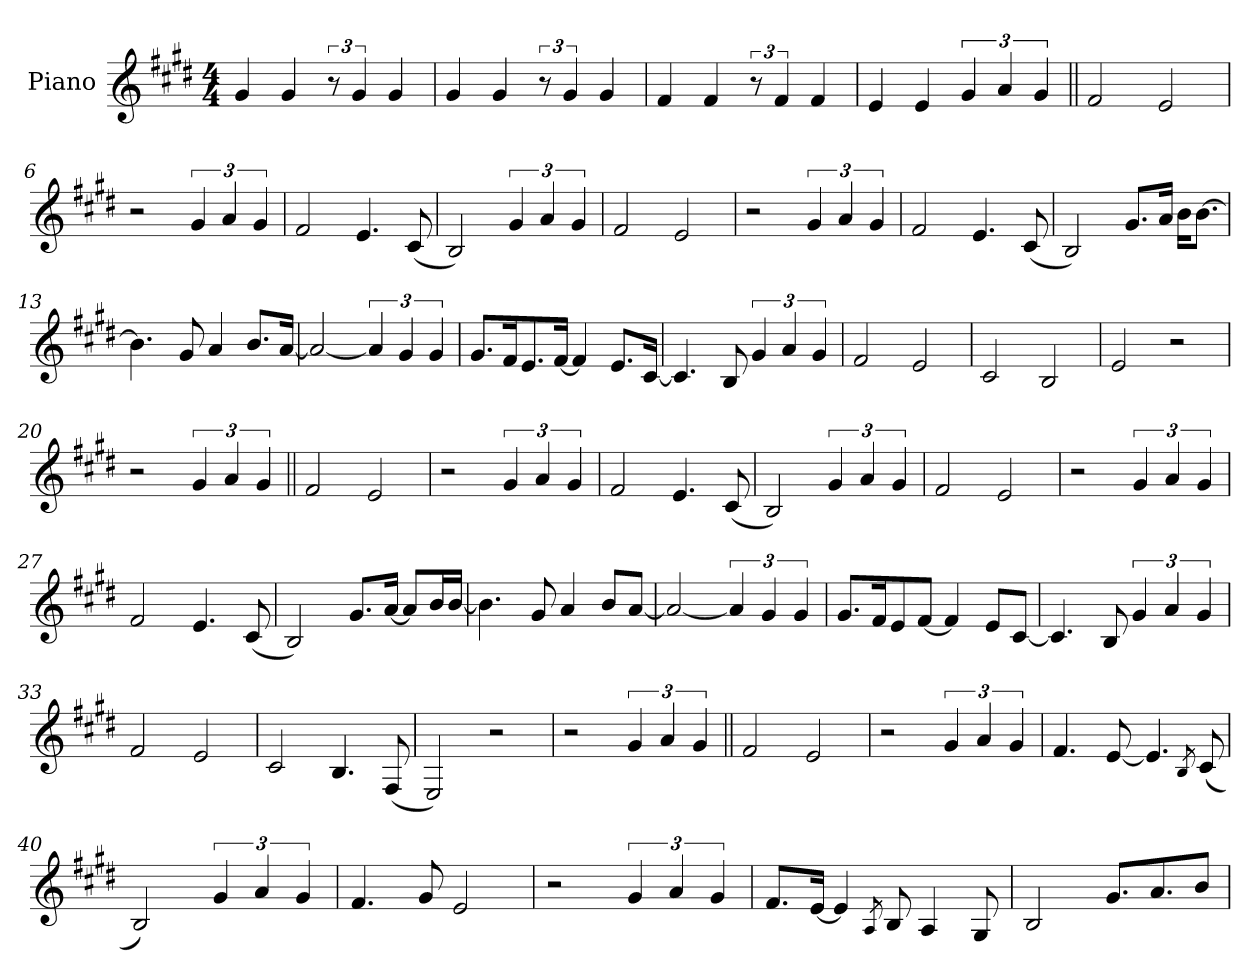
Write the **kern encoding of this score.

**kern
*part1
*staff1
*I"Piano
*I'Pno.
*clefG2
*k[f#c#g#d#]
*M4/4
=1
4g#!
4g#!
12r
6g#!
4g#!
=2
4g#!
4g#!
12r
6g#!
4g#!
=3
4f#!
4f#!
12r
6f#!
4f#!
=4
4e!
4e!
6g#
6a
6g#
=5||
2f#
2e
=6
2r
6g#
6a
6g#
=7
2f#
4.e
(<8c#
=8
2B)
6g#
6a
6g#
=9
2f#
2e
=10
2r
6g#
6a
6g#
=11
2f#
4.e
(<8c#
=12
2B)
8.g#L
16aJk
16bKL
[8.bJ
=13
4.b]
8g#
4a
8.bL
[16aJk
=14
2a_
6a]
6g#
6g#
=15
8.g#L
16f#K
8.e
[16f#Jk
4f#]
8.eL
[16c#Jk
=16
4.c#]
8B
6g#
6a
6g#
=17
2f#
2e
=18
2c#
2B
=19
2e
2r
=20
2r
6g#
6a
6g#
=21||
2f#
2e
=22
2r
6g#
6a
6g#
=23
2f#
4.e
(<8c#
=24
2B)
6g#
6a
6g#
=25
2f#
2e
=26
2r
6g#
6a
6g#
=27
2f#
4.e
(<8c#
=28
2B)
8.g#L
[16aJk
8aL]
16bL
[16bJJ
=29
4.b]
8g#
4a
8bL
[8aJ
=30
2a_
6a]
6g#
6g#
=31
8.g#L
16f#K
8e
[8f#J
4f#]
8eL
[8c#J
=32
4.c#]
8B
6g#
6a
6g#
=33
2f#
2e
=34
2c#
4.B
(8F#
=35
2E)
2r
=36
2r
6g#!
6a!
6g#!
=37||
2f#!
2e!
=38
2r
6g#!
6a!
6g#!
=39
4.f#!
[8e!
4.e!]
8qB
(<8c#!
=40
2B!)
6g#!
6a!
6g#!
=41
4.f#!
8g#!
2e!
=42
2r
6g#!
6a!
6g#!
=43
8.f#!L
[16e!Jk
4e!]
8qA
8B!
4A!
8G#!
=44
2B!
8.g#!L
8.a!
8b!J
=
*-
